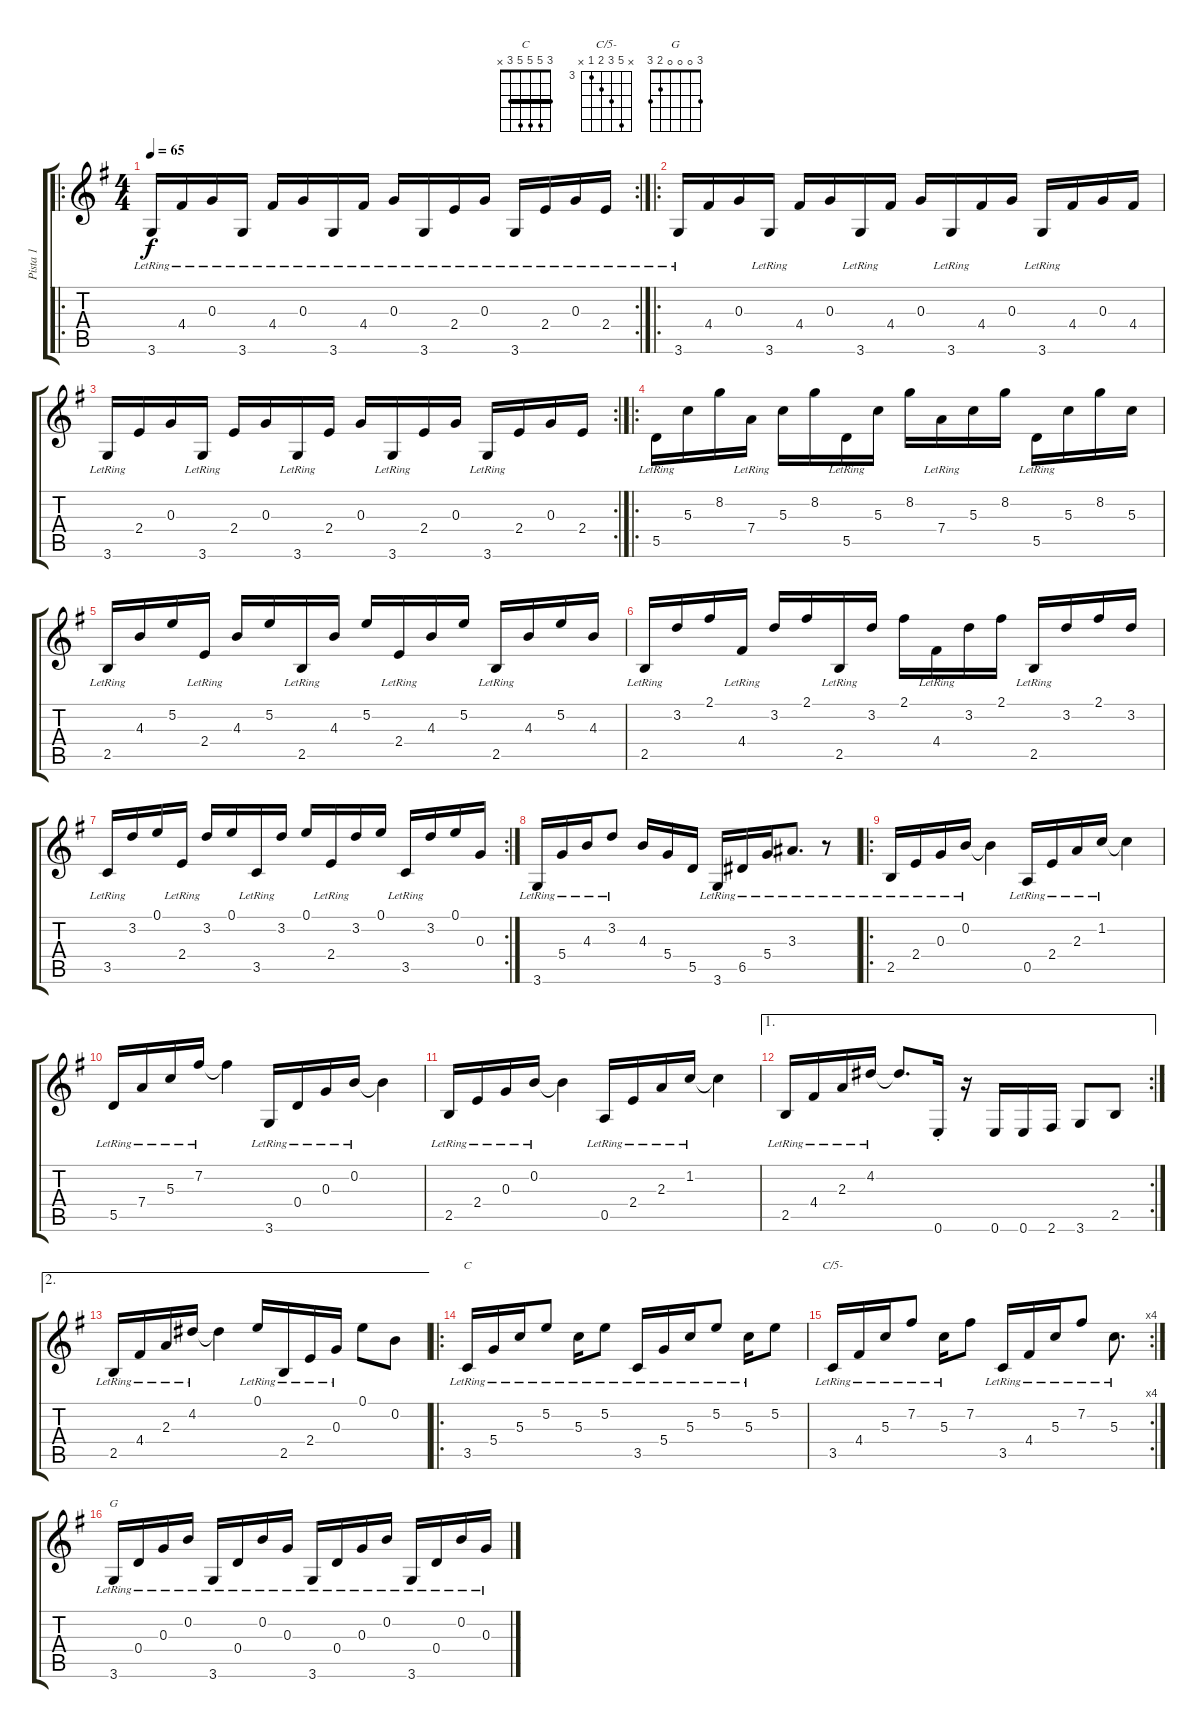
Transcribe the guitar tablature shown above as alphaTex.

\track ("Pista 1" "Pista 1") {instrument acousticguitarsteel}
\staff {score tabs}
\tuning (E4 B3 G3 D3 A2 E2) {hide}
\chord ("C" 3 5 5 5 3 x) {barre 3}
\chord ("C/5-" x 7 5 4 3 x) {firstfret 3}
\chord ("G" 3 0 0 0 2 3)
\ro
\rc 2
\ts (4 4)
\tempo 65
\clef g2
\ks g
3.6{lr}.16{dy f} 4.4{lr}.16 0.3{lr}.16 3.6{lr}.16 4.4{lr}.16 0.3{lr}.16 3.6{lr}.16 4.4{lr}.16 0.3{lr}.16 3.6{lr}.16 2.4{lr}.16 0.3{lr}.16 3.6{lr}.16 2.4{lr}.16 0.3{lr}.16 2.4{lr}.16 |
\ro
3.6{lr}.16 4.4.16 0.3.16 3.6{lr}.16 4.4.16 0.3.16 3.6{lr}.16 4.4.16 0.3.16 3.6{lr}.16 4.4.16 0.3.16 3.6{lr}.16 4.4.16 0.3.16 4.4.16 |
\rc 2
3.6{lr}.16 2.4.16 0.3.16 3.6{lr}.16 2.4.16 0.3.16 3.6{lr}.16 2.4.16 0.3.16 3.6{lr}.16 2.4.16 0.3.16 3.6{lr}.16 2.4.16 0.3.16 2.4.16 |
\ro
5.5{lr}.16 5.3.16 8.2.16 7.4{lr}.16 5.3.16 8.2.16 5.5{lr}.16 5.3.16 8.2.16 7.4{lr}.16 5.3.16 8.2.16 5.5{lr}.16 5.3.16 8.2.16 5.3.16 |
2.5{lr}.16 4.3.16 5.2.16 2.4{lr}.16 4.3.16 5.2.16 2.5{lr}.16 4.3.16 5.2.16 2.4{lr}.16 4.3.16 5.2.16 2.5{lr}.16 4.3.16 5.2.16 4.3.16 |
2.5{lr}.16 3.2.16 2.1.16 4.4{lr}.16 3.2.16 2.1.16 2.5{lr}.16 3.2.16 2.1.16 4.4{lr}.16 3.2.16 2.1.16 2.5{lr}.16 3.2.16 2.1.16 3.2.16 |
\rc 2
3.5{lr}.16 3.2.16 0.1.16 2.4{lr}.16 3.2.16 0.1.16 3.5{lr}.16 3.2.16 0.1.16 2.4{lr}.16 3.2.16 0.1.16 3.5{lr}.16 3.2.16 0.1.16 0.3.16 |
3.6{lr}.16 5.4{lr}.16 4.3{lr}.16 3.2{lr}.8 4.3.16 5.4.16 5.5.16 3.6{lr}.16 6.5{lr}.16 5.4{lr}.16 3.3{lr}.8{d} r.8 |
\ro
2.5{lr}.16 2.4{lr}.16 0.3{lr}.16 0.2{lr}.16 0.2{t}.4 0.5{lr}.16 2.4{lr}.16 2.3{lr}.16 1.2{lr}.16 1.2{t}.4 |
5.5{lr}.16 7.4{lr}.16 5.3{lr}.16 7.2{lr}.16 7.2{t}.4 3.6{lr}.16 0.4{lr}.16 0.3{lr}.16 0.2{lr}.16 0.2{t}.4 |
2.5{lr}.16 2.4{lr}.16 0.3{lr}.16 0.2{lr}.16 0.2{t}.4 0.5{lr}.16 2.4{lr}.16 2.3{lr}.16 1.2{lr}.16 1.2{t}.4 |
\ae 1
\rc 2
2.5{lr}.16 4.4{lr}.16 2.3{lr}.16 4.2{lr}.16 4.2{t}.8{d} 0.6{st}.16 r.16 0.6.16 0.6.16 2.6.16 3.6.8 2.5.8 |
\ae 2
2.5{lr}.16 4.4{lr}.16 2.3{lr}.16 4.2{lr}.16 4.2{t}.4 0.1{lr}.16 2.5{lr}.16 2.4{lr}.16 0.3{lr}.16 0.1.8 0.2.8 |
\ro
3.5{lr}.16{ch "C"} 5.4{lr}.16 5.3{lr}.16 5.2{lr}.8 5.3{lr}.16 5.2{lr}.8 3.5{lr}.16 5.4{lr}.16 5.3{lr}.16 5.2{lr}.8 5.3{lr}.16 5.2.8 |
\rc 4
3.5{lr}.16{ch "C/5-"} 4.4{lr}.16 5.3{lr}.16 7.2{lr}.8 5.3{lr}.16 7.2.8 3.5{lr}.16 4.4{lr}.16 5.3{lr}.16 7.2{lr}.8 5.3{lr}.8{d} |
3.6{lr}.16{ch "G"} 0.4{lr}.16 0.3{lr}.16 0.2{lr}.16 3.6{lr}.16 0.4{lr}.16 0.2{lr}.16 0.3{lr}.16 3.6{lr}.16 0.4{lr}.16 0.3{lr}.16 0.2{lr}.16 3.6{lr}.16 0.4{lr}.16 0.2{lr}.16 0.3{lr}.16
